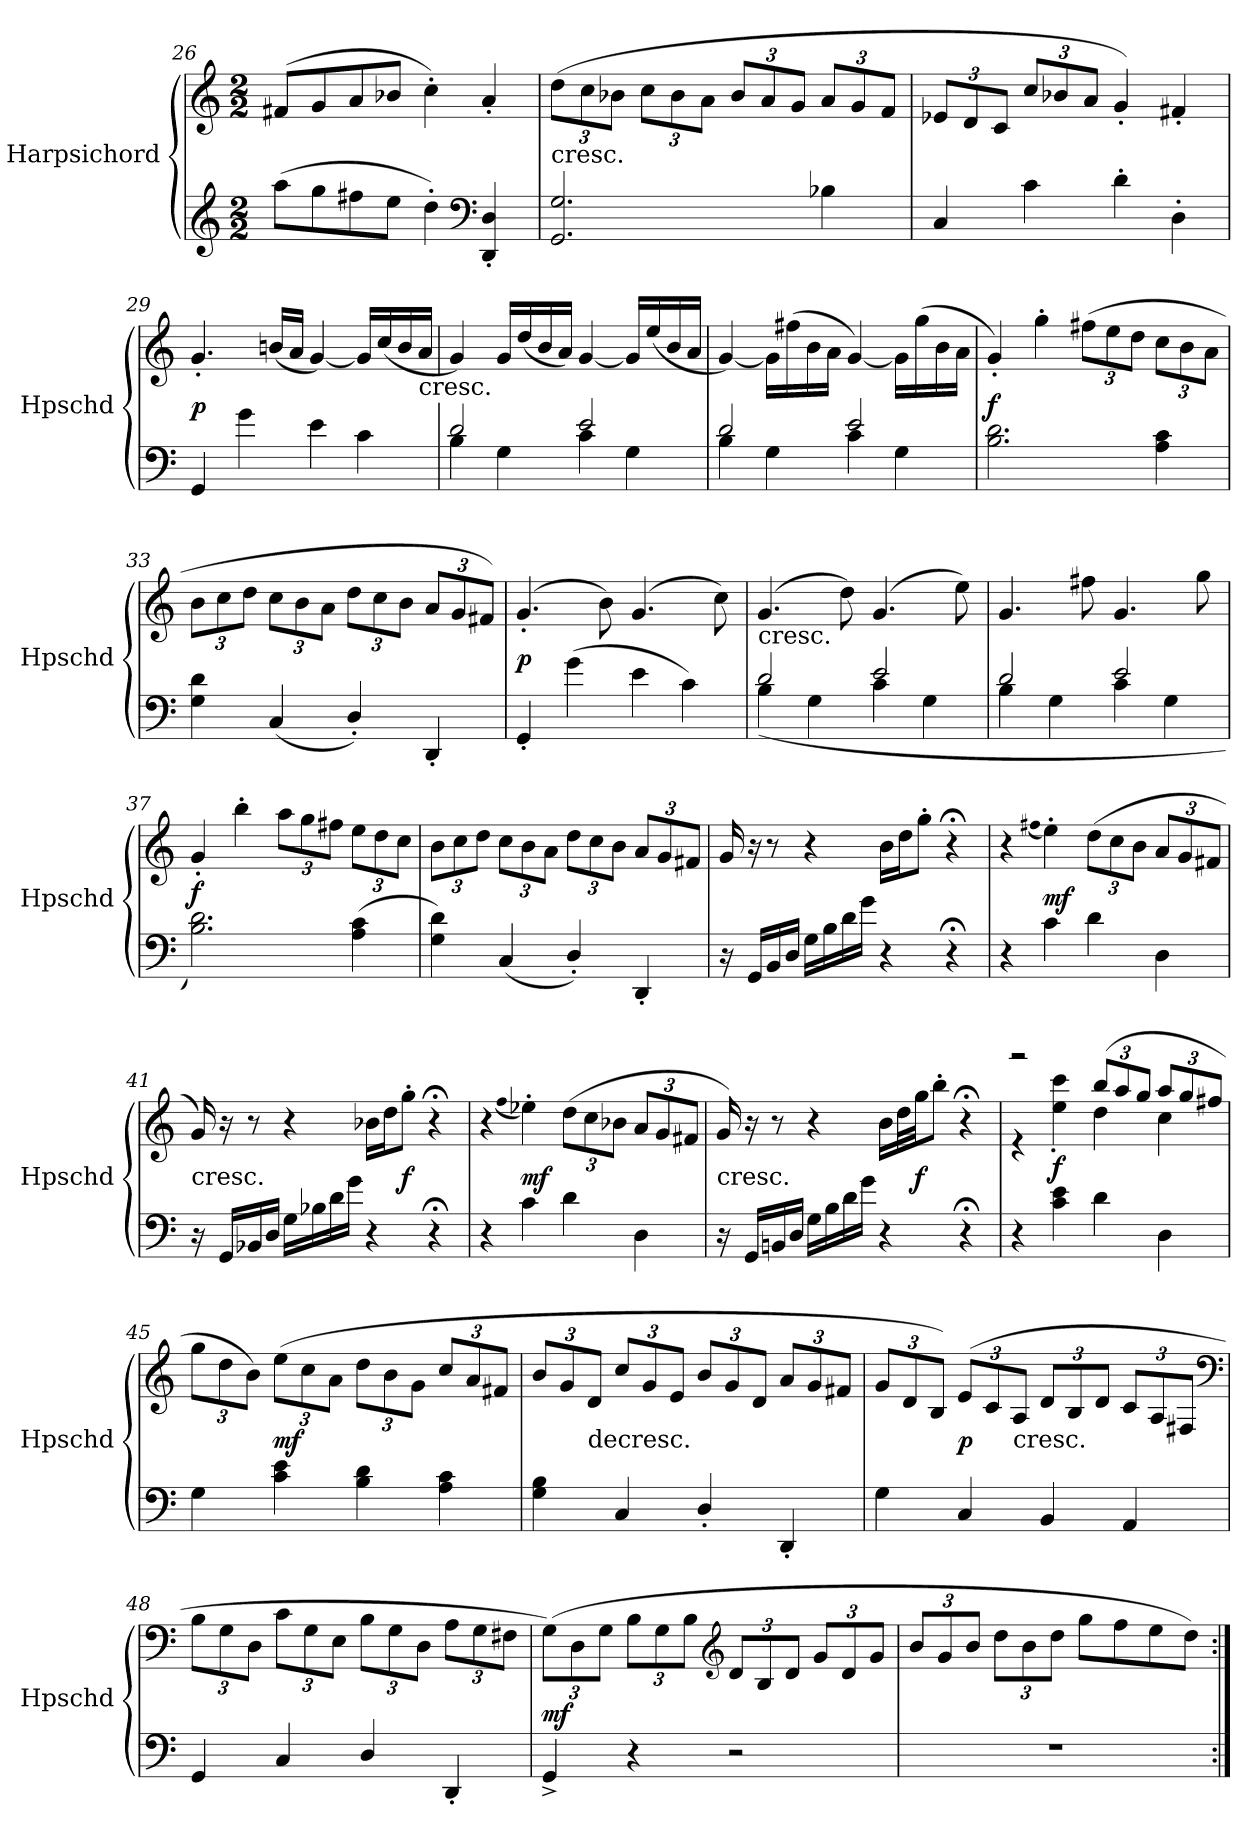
**kern	**kern	**dynam
*part1	*part1	*part1
*staff2	*staff1	*staff1/2
*I"Harpsichord	*	*
*I'Hpschd	*	*
*clefG2	*clefG2	*
*k[]	*k[]	*
*C:	*C:	*
*M2/2	*M2/2	*
=26	=26	=26
(8aa\L	(8f#X/L	.
8gg\	8g/	.
8ff#X\	8a/	.
8ee\J	8b-X/J	.
4dd'\)	4cc'\)	.
*clefF4	*	*
4DD'/ 4D'/	4a'/	.
=27	=27	=27
!	!LO:TX:c:t=cresc.	!
2.GG/ 2.G/	(12dd\L	.
.	12cc\	.
.	12b-X\J	.
.	12cc\L	.
.	12b-\	.
.	12a\J	.
.	12b-/L	.
.	12a/	.
.	12g/J	.
4B-X\	12a/L	.
.	12g/	.
.	12f/J	.
=28	=28	=28
4C/	12e-X/L	.
.	12d/	.
.	12c/J	.
4c\	12cc/L	.
.	12b-X/	.
.	12a/J	.
4d'\	4g'/)	.
4D'\	4f#X'/	.
=29	=29	=29
4GG/	4.g'/	p
4g\	.	.
.	(16bn/LL	.
.	16a/JJ	.
4e\	[4g/)	.
4c\	16g/LL]	.
.	(16cc/	.
.	16b/	.
!	!LO:TX:c:t=cresc.	!
.	16a/JJ	.
=30	=30	=30
*^	*	*
2d/	4B\	4g/)	.
.	4G\	16g/LL	.
.	.	(16dd/	.
.	.	16b/	.
.	.	16a/JJ)	.
2e/	4c\	[4g/	.
.	4G\	16g/LL]	.
.	.	(16ee/	.
.	.	16b/	.
.	.	16a/JJ	.
=31	=31	=31	=31
2d/	4B\	[4g/)	.
.	4G\	16g\LL]	.
.	.	(16ff#X\	.
.	.	16b\	.
.	.	16a\JJ	.
2e/	4c\	[4g/)	.
.	4G\	16g\LL]	.
.	.	(16gg\	.
.	.	16b\	.
.	.	16a\JJ	.
*v	*v	*	*
=32	=32	=32
2.B\ 2.d\	4g'/)	f
.	4gg'\	.
.	(12ff#X\L	.
.	12ee\	.
.	12dd\J	.
4A\ 4c\	12cc\L	.
.	12b\	.
.	12a\J	.
=33	=33	=33
4G\ 4d\	12b\L	.
.	12cc\	.
.	12dd\J	.
(4C/	12cc\L	.
.	12b\	.
.	12a\J	.
4D'/)	12dd\L	.
.	12cc\	.
.	12b\J	.
4DD'/	12a/L	.
.	12g/	.
.	12f#X/J)	.
=34	=34	=34
4GG'/	(4.g'/	p
(4g\	.	.
.	8b\)	.
4e\	(4.g/	.
4c\)	.	.
.	8cc\)	.
=35	=35	=35
*^	*	*
!	!	!LO:TX:c:t=cresc.	!
2d/	(4B\	(4.g/	.
.	4G\	.	.
.	.	8dd\)	.
2e/	4c\	(4.g/	.
.	4G\	.	.
.	.	8ee\)	.
=36	=36	=36	=36
2d/	4B\	4.g/	.
.	4G\	.	.
.	.	8ff#X\	.
2e/	4c\	4.g/	.
.	4G\	.	.
.	.	8gg\	.
*v	*v	*	*
=37	=37	=37
2.B\ 2.d\)	4g'/	f
.	4bb'\	.
.	12aa\L	.
.	12gg\	.
.	12ff#X\J	.
(4A\ 4c\	12ee\L	.
.	12dd\	.
.	12cc\J	.
=38	=38	=38
4G\ 4d\)	12b\L	.
.	12cc\	.
.	12dd\J	.
(4C/	12cc\L	.
.	12b\	.
.	12a\J	.
4D'/)	12dd\L	.
.	12cc\	.
.	12b\J	.
4DD'/	12a/L	.
.	12g/	.
.	12f#X/J	.
=39	=39	=39
16r	16g/	.
16GG/LL	16r	.
16BB/	8r	.
16D/JJ	.	.
16G\LL	4r	.
16B\	.	.
16d\	.	.
16g\JJ	.	.
4r	16b\LL	.
.	16dd\J	.
.	8gg'\J	.
4r;<	4r;<	.
=40	=40	=40
4r	4r	.
.	(qff#X	.
4c\	4ee'\)	mf
4d\	(12dd\L	.
.	12cc\	.
.	12b\J	.
4D\	12a/L	.
.	12g/	.
.	12f#X/J	.
=41	=41	=41
!	!LO:TX:c:t=cresc.	!
16r	16g/)	.
16GG/LL	16r	.
16BB-X/	8r	.
16D/JJ	.	.
16G\LL	4r	.
16B-X\	.	.
16d\	.	.
16g\JJ	.	.
4r	16b-X\LL	.
.	16dd\J	.
.	8gg'\J	f
4r;<	4r;<	.
=42	=42	=42
4r	4r	.
.	(qff	.
4c\	4ee-X'\)	mf
4d\	(12dd\L	.
.	12cc\	.
.	12b-X\J	.
4D\	12a/L	.
.	12g/	.
.	12f#X/J	.
=43	=43	=43
!	!LO:TX:c:t=cresc.	!
16r	16g/)	.
16GG/LL	16r	.
16BBn/	8r	.
16D/JJ	.	.
16G\LL	4r	.
16B\	.	.
16d\	.	.
16g\JJ	.	.
4r	16b\LL	.
.	32dd\L	.
.	32gg\JJ	f
.	8bb'\J	.
4r;<	4r;<	.
=44	=44	=44
*	*^	*
4r	2r	4r	.
4c\ 4e\	.	4ee'\ 4ccc'\	f
4d\	(12bb/L	4dd\	.
.	12aa/	.	.
.	12gg/J	.	.
4D\	12aa/L	4cc\	.
.	12gg/	.	.
.	12ff#X/J	.	.
*	*v	*v	*
=45	=45	=45
4G\	12gg\L	.
.	12dd\	.
.	12b\J)	.
4c\ 4e\	(12ee\L	mf
.	12cc\	.
.	12a\J	.
4B\ 4d\	12dd\L	.
.	12b\	.
.	12g\J	.
4A\ 4c\	12cc/L	.
.	12a/	.
.	12f#X/J	.
=46	=46	=46
4G\ 4B\	12b/L	.
.	12g/	.
!	!LO:TX:c:t=decresc.	!
.	12d/J	.
4C/	12cc/L	.
.	12g/	.
.	12e/J	.
4D'/	12b/L	.
.	12g/	.
.	12d/J	.
4DD'/	12a/L	.
.	12g/	.
.	12f#X/J	.
=47	=47	=47
4G\	12g/L	.
.	12d/	.
.	12B/J)	.
4C/	(12e/L	p
.	12c/	.
!	!LO:TX:c:t=cresc.	!
.	12A/J	.
4BB/	12d/L	.
.	12B/	.
.	12d/J	.
4AA/	12c/L	.
.	12A/	.
.	12F#X/J	.
*	*clefF4	*
=48	=48	=48
4GG/	12B\L	.
.	12G\	.
.	12D\J	.
4C/	12c\L	.
.	12G\	.
.	12E\J	.
4D/	12B\L	.
.	12G\	.
.	12D\J	.
4DD'/	12A\L	.
.	12G\	.
.	12F#X\J	.
=49	=49	=49
4GG^/	(12G\L)	mf
.	12D\	.
.	12G\J	.
4r	12B\L	.
.	12G\	.
.	12B\J	.
*	*clefG2	*
2r	12d/L	.
.	12B/	.
.	12d/J	.
.	12g/L	.
.	12d/	.
.	12g/J	.
=50	=50	=50
1r	12b/L	.
.	12g/	.
.	12b/J	.
.	12dd\L	.
.	12b\	.
.	12dd\J	.
.	8gg\L	.
.	8ff\	.
.	8ee\	.
.	8dd\J)	.
=:|!	=:|!	=:|!
*-	*-	*-
